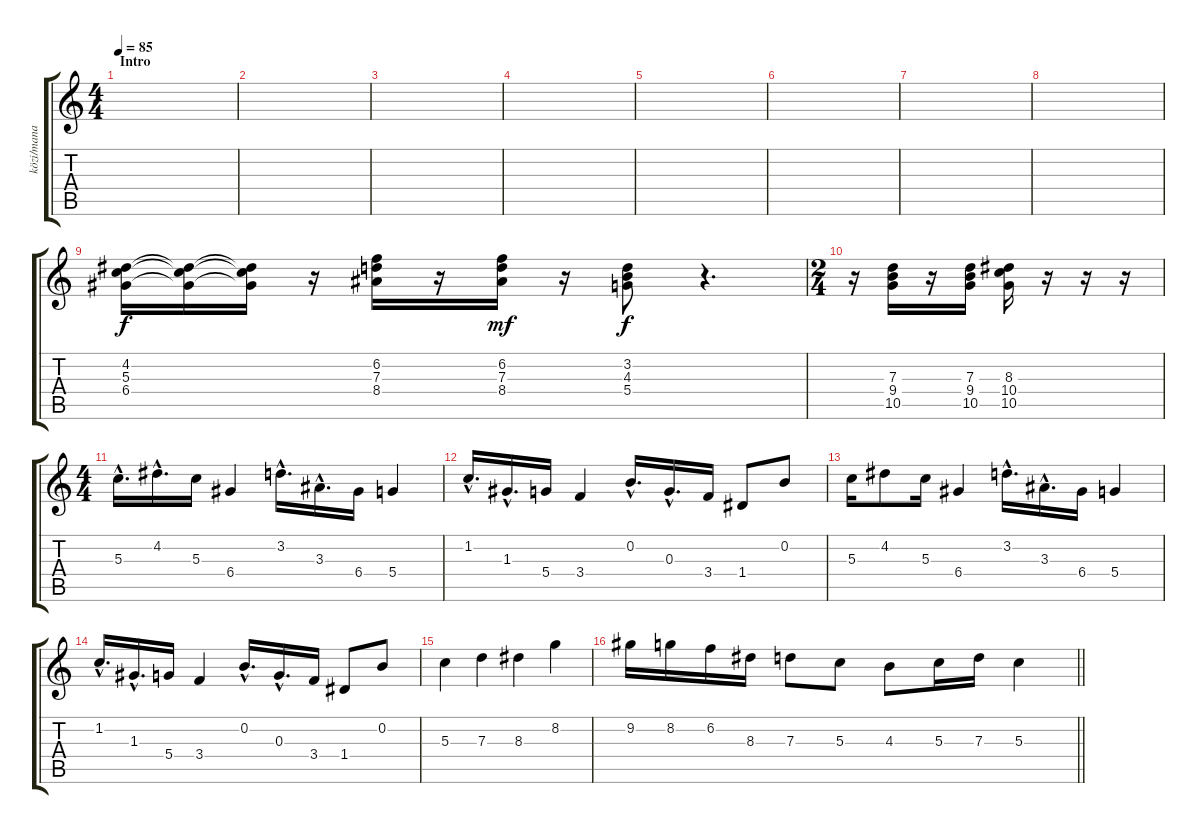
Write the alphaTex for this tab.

\track ("közi/mana" "közi/mana") {instrument distortionguitar}
\staff {score tabs}
\tuning (E4 B3 G3 D3 A2 E2) {hide}
\ts (4 4)
\section ("" "Intro")
\tempo 85
\clef g2
\ks c
|
|
|
|
|
|
|
|
(4.2 5.3 6.4).16{balance 0} (4.2{t} 5.3{t} 6.4{t}).16 (4.2{t} 5.3{t} 6.4{t}).16 r.16 (6.2 7.3 8.4).16 r.16 (6.2 7.3 8.4).16{dy mf} r.16 (3.2 4.3 5.4).8{dy f} r.4{d} |
\ts (2 4)
r.16 (7.3 9.4 10.5).16 r.16 (7.3 9.4 10.5).16 (8.3 10.4 10.5).16 r.16 r.16 r.16 |
\ts (4 4)
5.3{hac}.16{d balance 16} 4.2{hac}.16{d} 5.3.16 6.4.4 3.2{hac}.16{d} 3.3{hac}.16{d} 6.4.16 5.4.4 |
1.2{hac}.16{d} 1.3{hac}.16{d} 5.4.16 3.4.4 0.2{hac}.16{d} 0.3{hac}.16{d} 3.4.16 1.4.8 0.2.8 |
5.3.16{balance 16} 4.2.8 5.3.16 6.4.4 3.2{hac}.16{d} 3.3{hac}.16{d} 6.4.16 5.4.4 |
1.2{hac}.16{d} 1.3{hac}.16{d} 5.4.16 3.4.4 0.2{hac}.16{d} 0.3{hac}.16{d} 3.4.16 1.4.8 0.2.8 |
5.3.4 7.3.4 8.3.4 8.2.4 |
\barLineRight lightlight
9.2.16 8.2.16 6.2.16 8.3.16 7.3.8 5.3.8 4.3.8 5.3.16 7.3.16 5.3.4
